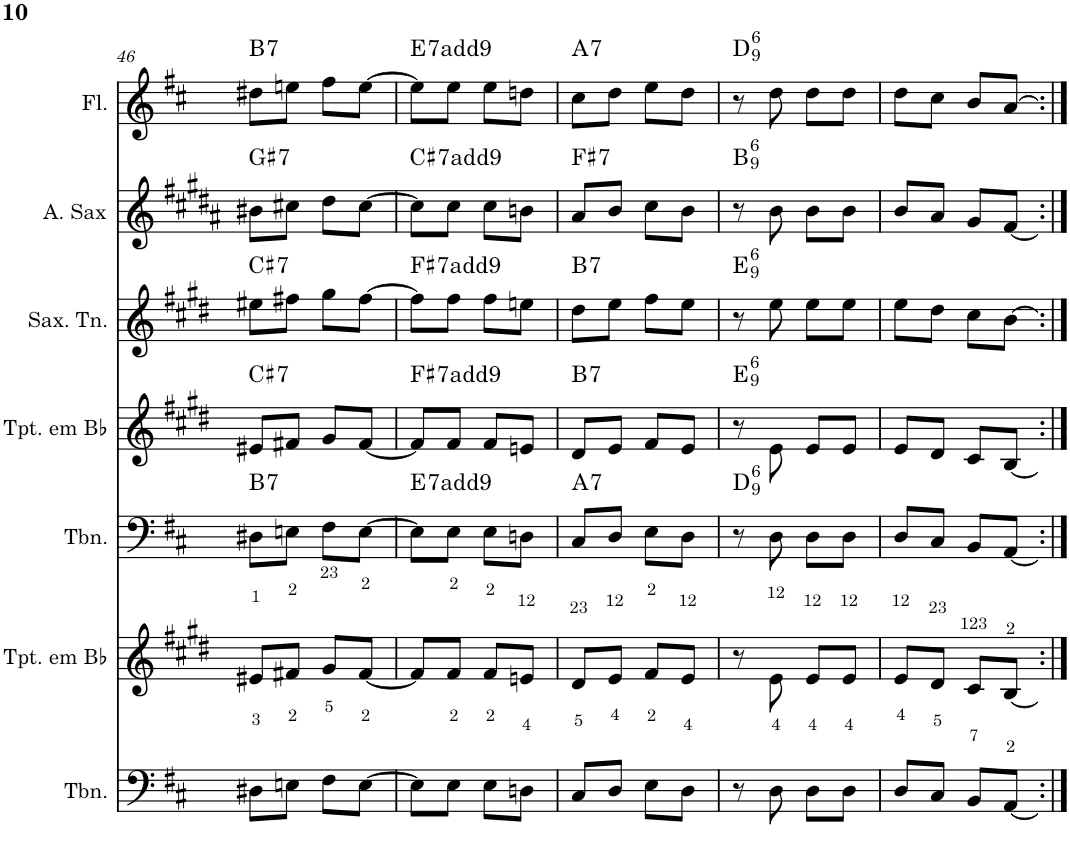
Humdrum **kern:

**kern	**kern	**kern	**harte	**kern	**harte	**kern	**harte	**kern	**harte	**kern	**harte
*part7	*part6	*part5	*part5	*part4	*part4	*part3	*part3	*part2	*part2	*part1	*part1
*staff7	*staff6	*staff5	*	*staff4	*	*staff3	*	*staff2	*	*staff1	*
*I"Trombone	*I"Trompete em Bb	*I"Trombone	*	*I"Trompete em Bb	*	*I"Saxofone Tenor	*	*I"Saxofone Alto	*	*I"Flauta Transversal	*
*I'Tbn.	*I'Tpt. em Bb	*I'Tbn.	*	*I'Tpt. em Bb	*	*I'Sax. Tn.	*	*	*	*I'Fl.	*
!!LO:PB:g=z
*clefF4	*clefG2	*clefF4	*	*clefG2	*	*clefG2	*	*clefG2	*	*clefG2	*
*	*Trd1c2	*	*	*Trd1c2	*	*Trd8c14	*	*Trd5c9	*	*	*
*k[f#c#]	*k[f#c#g#d#]	*k[f#c#]	*	*k[f#c#g#d#]	*	*k[f#c#g#d#]	*	*k[f#c#g#d#a#]	*	*k[f#c#]	*
*D:	*E:	*D:	*	*E:	*	*E:	*	*B:	*	*D:	*
*M2/4	*M2/4	*M2/4	*	*M2/4	*	*M2/4	*	*M2/4	*	*M2/4	*
=46	=46	=46	=46	=46	=46	=46	=46	=46	=46	=46	=46
!	!	!	!LO:H:kt=7	!	!LO:H:kt=7	!	!LO:H:kt=7	!	!LO:H:kt=7	!	!LO:H:kt=7
8D#X\L	8e#X/L	8D#X\L	B:7	8e#X/L	C#:7	8ee#X\L	C#:7	8b#X\L	G#:7	8dd#X\L	B:7
8En\J	8f#X/J	8En\J	.	8f#X/J	.	8ff#X\J	.	8cc#X\J	.	8een\J	.
8F#\L	8g#/L	8F#\L	.	8g#/L	.	8gg#\L	.	8dd#\L	.	8ff#\L	.
[8E\J	[8f#/J	[8E\J	.	[8f#/J	.	[8ff#\J	.	[8cc#\J	.	[8ee\J	.
=47	=47	=47	=47	=47	=47	=47	=47	=47	=47	=47	=47
!	!	!	!LO:H:kt=7	!	!LO:H:kt=7	!	!LO:H:kt=7	!	!LO:H:kt=7	!	!LO:H:kt=7
8E\L]	8f#/L]	8E\L]	E:7(9)	8f#/L]	F#:7(9)	8ff#\L]	F#:7(9)	8cc#\L]	C#:7(9)	8ee\L]	E:7(9)
8E\J	8f#/J	8E\J	.	8f#/J	.	8ff#\J	.	8cc#\J	.	8ee\J	.
8E\L	8f#/L	8E\L	.	8f#/L	.	8ff#\L	.	8cc#\L	.	8ee\L	.
8Dn\J	8en/J	8Dn\J	.	8en/J	.	8een\J	.	8bn\J	.	8ddn\J	.
=48	=48	=48	=48	=48	=48	=48	=48	=48	=48	=48	=48
!	!	!	!LO:H:kt=7	!	!LO:H:kt=7	!	!LO:H:kt=7	!	!LO:H:kt=7	!	!LO:H:kt=7
8C#/L	8d#/L	8C#/L	A:7	8d#/L	B:7	8dd#\L	B:7	8a#/L	F#:7	8cc#\L	A:7
8D/J	8e/J	8D/J	.	8e/J	.	8ee\J	.	8b/J	.	8dd\J	.
8E\L	8f#/L	8E\L	.	8f#/L	.	8ff#\L	.	8cc#\L	.	8ee\L	.
8D\J	8e/J	8D\J	.	8e/J	.	8ee\J	.	8b\J	.	8dd\J	.
=49	=49	=49	=49	=49	=49	=49	=49	=49	=49	=49	=49
!	!	!	!LO:H:kt=6	!	!LO:H:kt=6	!	!LO:H:kt=6	!	!LO:H:kt=6	!	!LO:H:kt=6
8r	8r	8r	D:maj6(9)	8r	E:maj6(9)	8r	E:maj6(9)	8r	B:maj6(9)	8r	D:maj6(9)
8D\	8e\	8D\	.	8e\	.	8ee\	.	8b\	.	8dd\	.
8D\L	8e/L	8D\L	.	8e/L	.	8ee\L	.	8b\L	.	8dd\L	.
8D\J	8e/J	8D\J	.	8e/J	.	8ee\J	.	8b\J	.	8dd\J	.
=50	=50	=50	=50	=50	=50	=50	=50	=50	=50	=50	=50
8D/L	8e/L	8D/L	.	8e/L	.	8ee\L	.	8b/L	.	8dd\L	.
8C#/J	8d#/J	8C#/J	.	8d#/J	.	8dd#\J	.	8a#/J	.	8cc#\J	.
8BB/L	8c#/L	8BB/L	.	8c#/L	.	8cc#\L	.	8g#/L	.	8b/L	.
[8AA/J	[8B/J	[8AA/J	.	[8B/J	.	[8b\J	.	[8f#/J	.	[8a/J	.
=:|!	=:|!	=:|!	=:|!	=:|!	=:|!	=:|!	=:|!	=:|!	=:|!	=:|!	=:|!
*-	*-	*-	*-	*-	*-	*-	*-	*-	*-	*-	*-
